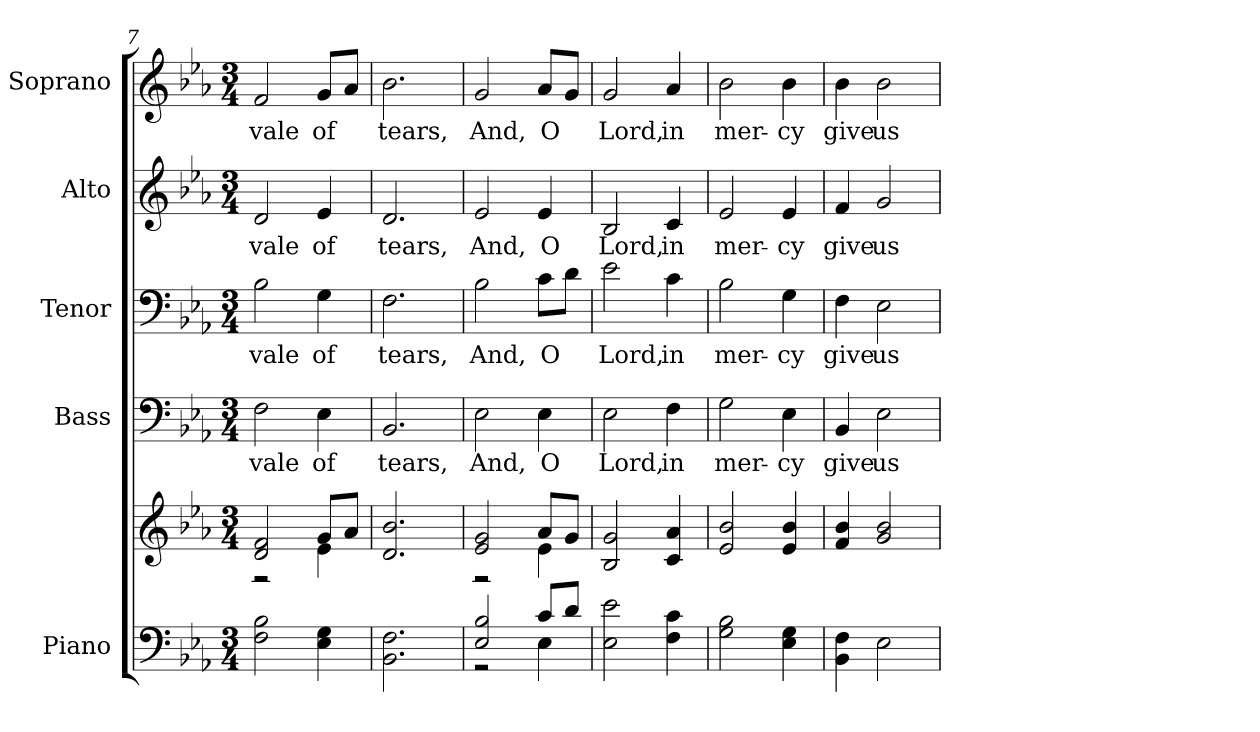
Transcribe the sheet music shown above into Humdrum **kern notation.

**kern	**kern	**kern	**text	**kern	**text	**kern	**text	**kern	**text
*part5	*part5	*part4	*part4	*part3	*part3	*part2	*part2	*part1	*part1
*staff6	*staff5	*staff4	*staff4	*staff3	*staff3	*staff2	*staff2	*staff1	*staff1
*I"Piano	*	*I"Bass	*	*I"Tenor	*	*I"Alto	*	*I"Soprano	*
*I'Pno.	*	*I'B.	*	*I'T.	*	*I'A.	*	*I'S.	*
!!LO:PB:g=z
*clefF4	*clefG2	*clefF4	*	*clefF4	*	*clefG2	*	*clefG2	*
*k[b-e-a-]	*k[b-e-a-]	*k[b-e-a-]	*	*k[b-e-a-]	*	*k[b-e-a-]	*	*k[b-e-a-]	*
*E-:	*E-:	*E-:	*	*E-:	*	*E-:	*	*E-:	*
*M3/4	*M3/4	*M3/4	*	*M3/4	*	*M3/4	*	*M3/4	*
=7	=7	=7	=7	=7	=7	=7	=7	=7	=7
*	*^	*	*	*	*	*	*	*	*
!	!	!	!	!LO:LY:b:color=#000000	!	!	!	!	!	!
!	!	!	!	!	!	!LO:LY:b:color=#000000	!	!	!	!
!	!	!	!	!	!	!	!	!LO:LY:b:color=#000000	!	!
!	!	!	!	!	!	!	!	!	!	!LO:LY:b:color=#000000
2Fi\ 2B-i	2di/ 2fi	2r	2Fi\	vale	2B-i\	vale	2di/	vale	2fi/	vale
!	!	!	!	!LO:LY:b:color=#000000	!	!	!	!	!	!
!	!	!	!	!	!	!LO:LY:b:color=#000000	!	!	!	!
!	!	!	!	!	!	!	!	!LO:LY:b:color=#000000	!	!
!	!	!	!	!	!	!	!	!	!	!LO:LY:b:color=#000000
4E-i\ 4Gi	8gi/L	4e-i\	4E-i\	of	4Gi\	of	4e-i/	of	8gi/L	of
.	8a-i/J	.	.	.	.	.	.	.	8a-i/J	.
*	*v	*v	*	*	*	*	*	*	*	*
=8	=8	=8	=8	=8	=8	=8	=8	=8	=8
!	!	!	!LO:LY:b:color=#000000	!	!	!	!	!	!
!	!	!	!	!	!LO:LY:b:color=#000000	!	!	!	!
!	!	!	!	!	!	!	!LO:LY:b:color=#000000	!	!
!	!	!	!	!	!	!	!	!	!LO:LY:b:color=#000000
2.BB-i\ 2.Fi	2.di/ 2.b-i	2.BB-i/	tears,	2.Fi\	tears,	2.di/	tears,	2.b-i\	tears,
=9	=9	=9	=9	=9	=9	=9	=9	=9	=9
*^	*^	*	*	*	*	*	*	*	*
!	!	!	!	!	!LO:LY:b:color=#000000	!	!	!	!	!	!
!	!	!	!	!	!	!	!LO:LY:b:color=#000000	!	!	!	!
!	!	!	!	!	!	!	!	!	!LO:LY:b:color=#000000	!	!
!	!	!	!	!	!	!	!	!	!	!	!LO:LY:b:color=#000000
2E-i/ 2B-i	2r	2e-i/ 2gi	2r	2E-i\	And,	2B-i\	And,	2e-i/	And,	2gi/	And,
!	!	!	!	!	!LO:LY:b:color=#000000	!	!	!	!	!	!
!	!	!	!	!	!	!	!LO:LY:b:color=#000000	!	!	!	!
!	!	!	!	!	!	!	!	!	!LO:LY:b:color=#000000	!	!
!	!	!	!	!	!	!	!	!	!	!	!LO:LY:b:color=#000000
8ci/L	4E-i\	8a-i/L	4e-i\	4E-i\	O	8ci\L	O	4e-i/	O	8a-i/L	O
8di/J	.	8gi/J	.	.	.	8di\J	.	.	.	8gi/J	.
*v	*v	*	*	*	*	*	*	*	*	*	*
*	*v	*v	*	*	*	*	*	*	*	*
!!LO:PB:g=z
=10	=10	=10	=10	=10	=10	=10	=10	=10	=10
!	!	!	!LO:LY:b:color=#000000	!	!	!	!	!	!
!	!	!	!	!	!LO:LY:b:color=#000000	!	!	!	!
!	!	!	!	!	!	!	!LO:LY:b:color=#000000	!	!
!	!	!	!	!	!	!	!	!	!LO:LY:b:color=#000000
2E-i\ 2e-i	2B-i/ 2gi	2E-i\	Lord,	2e-i\	Lord,	2B-i/	Lord,	2gi/	Lord,
!	!	!	!LO:LY:b:color=#000000	!	!	!	!	!	!
!	!	!	!	!	!LO:LY:b:color=#000000	!	!	!	!
!	!	!	!	!	!	!	!LO:LY:b:color=#000000	!	!
!	!	!	!	!	!	!	!	!	!LO:LY:b:color=#000000
4Fi\ 4ci	4ci/ 4a-i	4Fi\	in	4ci\	in	4ci/	in	4a-i/	in
=11	=11	=11	=11	=11	=11	=11	=11	=11	=11
!	!	!	!LO:LY:b:color=#000000	!	!	!	!	!	!
!	!	!	!	!	!LO:LY:b:color=#000000	!	!	!	!
!	!	!	!	!	!	!	!LO:LY:b:color=#000000	!	!
!	!	!	!	!	!	!	!	!	!LO:LY:b:color=#000000
2Gi\ 2B-i	2e-i/ 2b-i	2Gi\	mer-	2B-i\	mer-	2e-i/	mer-	2b-i\	mer-
!	!	!	!LO:LY:b:color=#000000	!	!	!	!	!	!
!	!	!	!	!	!LO:LY:b:color=#000000	!	!	!	!
!	!	!	!	!	!	!	!LO:LY:b:color=#000000	!	!
!	!	!	!	!	!	!	!	!	!LO:LY:b:color=#000000
4E-i\ 4Gi	4e-i/ 4b-i	4E-i\	-cy	4Gi\	-cy	4e-i/	-cy	4b-i\	-cy
=12	=12	=12	=12	=12	=12	=12	=12	=12	=12
!	!	!	!LO:LY:b:color=#000000	!	!	!	!	!	!
!	!	!	!	!	!LO:LY:b:color=#000000	!	!	!	!
!	!	!	!	!	!	!	!LO:LY:b:color=#000000	!	!
!	!	!	!	!	!	!	!	!	!LO:LY:b:color=#000000
4BB-i\ 4Fi	4fi/ 4b-i	4BB-i/	give	4Fi\	give	4fi/	give	4b-i\	give
!	!	!	!LO:LY:b:color=#000000	!	!	!	!	!	!
!	!	!	!	!	!LO:LY:b:color=#000000	!	!	!	!
!	!	!	!	!	!	!	!LO:LY:b:color=#000000	!	!
!	!	!	!	!	!	!	!	!	!LO:LY:b:color=#000000
2E-i\	2gi/ 2b-i	2E-i\	us	2E-i\	us	2gi/	us	2b-i\	us
=	=	=	=	=	=	=	=	=	=
*-	*-	*-	*-	*-	*-	*-	*-	*-	*-
